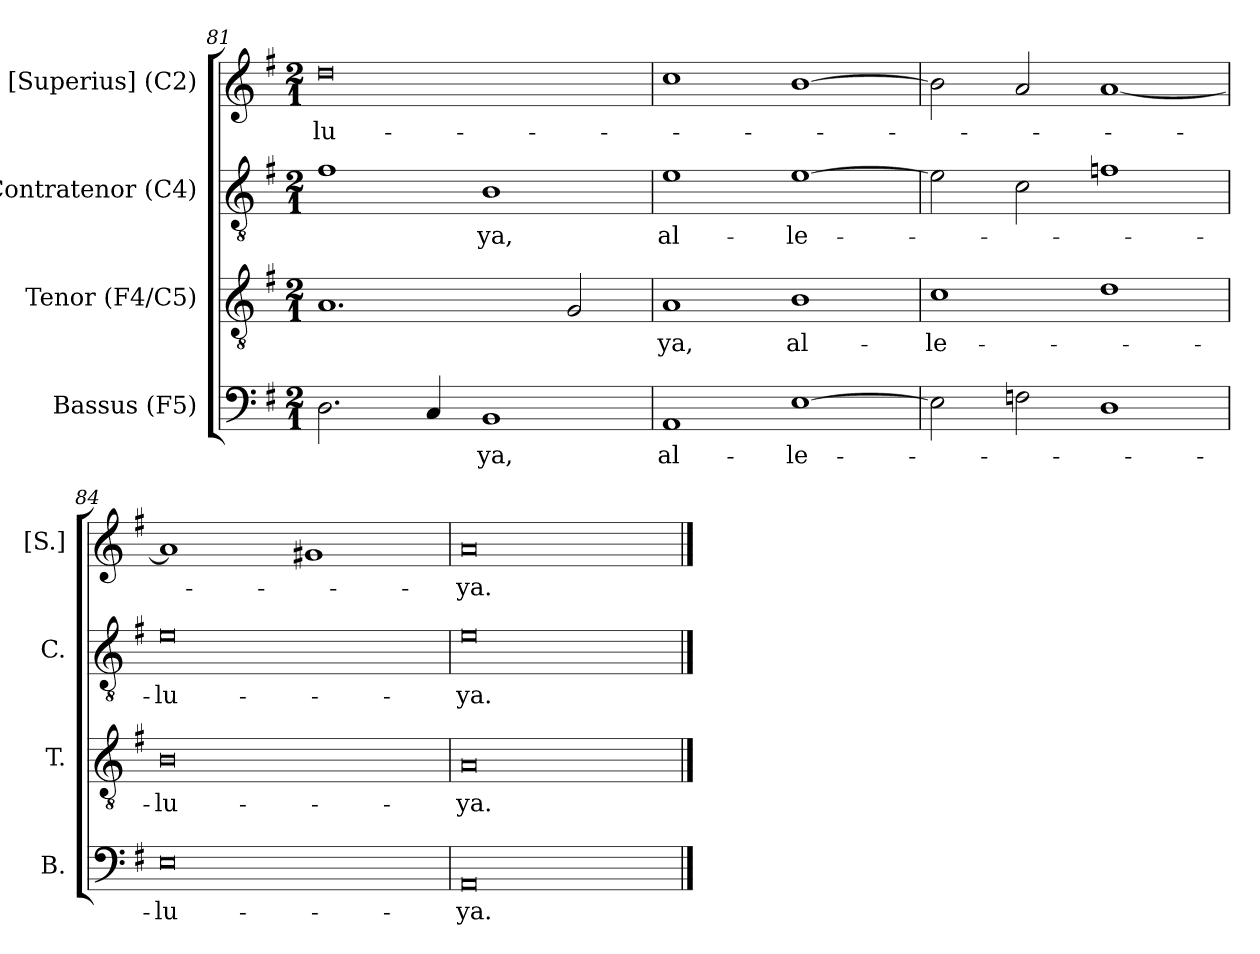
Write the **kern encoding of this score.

**kern	**text	**kern	**text	**kern	**text	**kern	**text
*part4	*part4	*part3	*part3	*part2	*part2	*part1	*part1
*staff4	*staff4	*staff3	*staff3	*staff2	*staff2	*staff1	*staff1
*I"Bassus (F5)	*	*I"Tenor (F4/C5)	*	*I"Contratenor (C4)	*	*I"[Superius] (C2)	*
*I'B.	*	*I'T.	*	*I'C.	*	*I'[S.]	*
*clefF4	*	*clefGv2	*	*clefGv2	*	*clefG2	*
*	*	*ITrd7c12	*	*ITrd7c12	*	*	*
*k[f#]	*	*k[f#]	*	*k[f#]	*	*k[f#]	*
*G:	*	*G:	*	*G:	*	*G:	*
*M2/1	*	*M2/1	*	*M2/1	*	*M2/1	*
=81	=81	=81	=81	=81	=81	=81	=81
!	!	!	!	!	!	!	!LO:LY:b:color=#000000
2.Di\	.	1.AAi	.	1F#i	.	0ddi	-lu-
4Ci/	.	.	.	.	.	.	.
!	!LO:LY:b:color=#000000	!	!	!	!	!	!
!	!	!	!	!	!LO:LY:b:color=#000000	!	!
1BBi	-ya,	.	.	1BBi	-ya,	.	.
.	.	2GGi/	.	.	.	.	.
=82	=82	=82	=82	=82	=82	=82	=82
!	!LO:LY:b:color=#000000	!	!	!	!	!	!
!	!	!	!LO:LY:b:color=#000000	!	!	!	!
!	!	!	!	!	!LO:LY:b:color=#000000	!	!
1AAi	al-	1AAi	-ya,	1Ei	al-	1cci	.
!	!LO:LY:b:color=#000000	!	!	!	!	!	!
!	!	!	!LO:LY:b:color=#000000	!	!	!	!
!	!	!	!	!	!LO:LY:b:color=#000000	!	!
[1Ei	-le-	1BBi	al-	[1Ei	-le-	[1bi	.
=83	=83	=83	=83	=83	=83	=83	=83
!	!	!	!LO:LY:b:color=#000000	!	!	!	!
2Ei\]	.	1Ci	-le-	2Ei\]	.	2bi\]	.
2Fni\	.	.	.	2Ci\	.	2ai/	.
1Di	.	1Di	.	1Fi	.	[1ai	.
=84	=84	=84	=84	=84	=84	=84	=84
!	!LO:LY:b:color=#000000	!	!	!	!	!	!
!	!	!	!LO:LY:b:color=#000000	!	!	!	!
!	!	!	!	!	!LO:LY:b:color=#000000	!	!
0Ei	-lu-	0BBi	-lu-	0Ei	-lu-	1ai]	.
.	.	.	.	.	.	1g#i	.
=85	=85	=85	=85	=85	=85	=85	=85
!	!LO:LY:b:color=#000000	!	!	!	!	!	!
!	!	!	!LO:LY:b:color=#000000	!	!	!	!
!	!	!	!	!	!LO:LY:b:color=#000000	!	!
!	!	!	!	!	!	!	!LO:LY:b:color=#000000
0AAi	-ya.	0AAi	-ya.	0Ei	-ya.	0ai	-ya.
==	==	==	==	==	==	==	==
*-	*-	*-	*-	*-	*-	*-	*-
